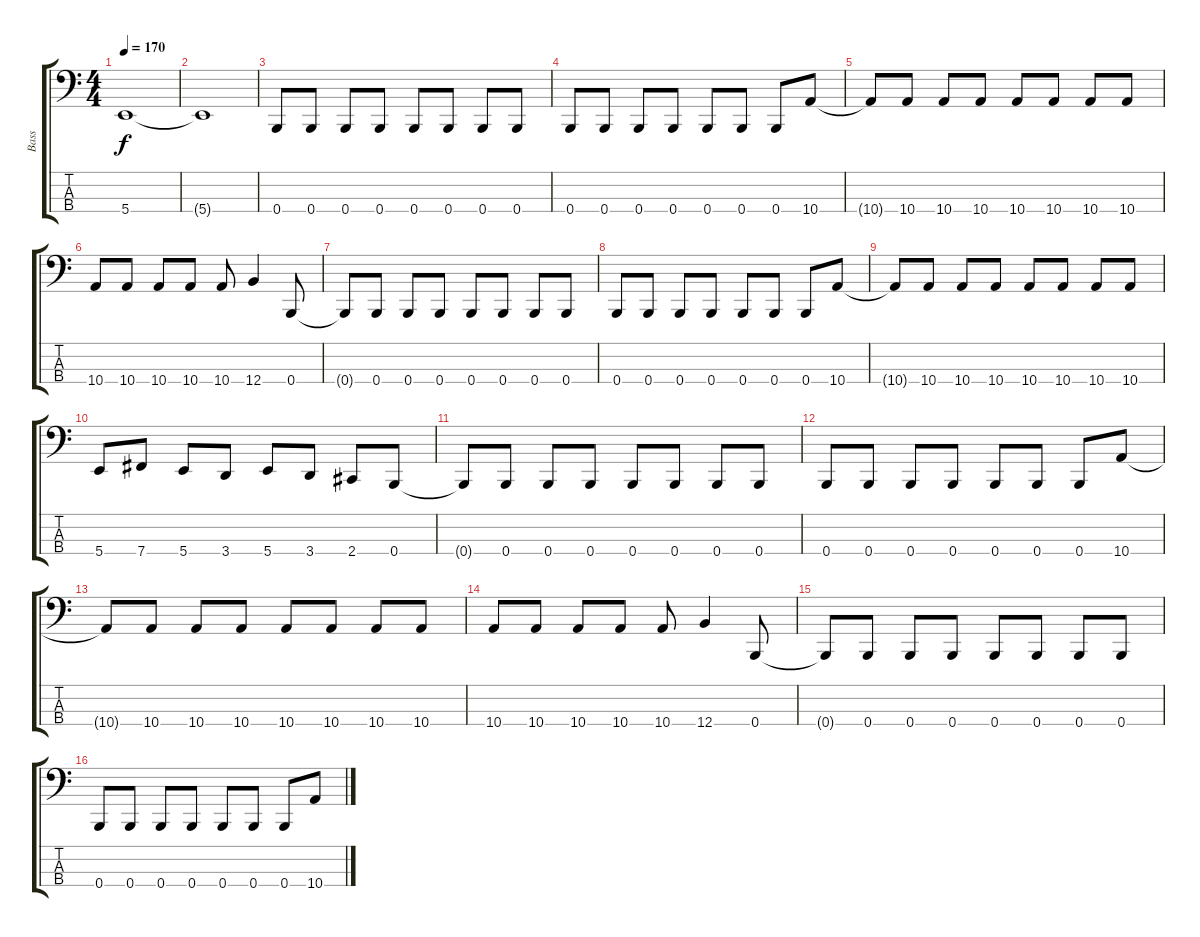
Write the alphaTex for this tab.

\track ("Bass" "Bass") {instrument electricbasspick}
\staff {score tabs}
\tuning (E2 B1 Gb1 B0) {hide}
\ts (4 4)
\tempo 170
\clef f4
\ks c
5.4{t}.1{dy f} |
5.4{t}.1 |
0.4.8 0.4.8 0.4.8 0.4.8 0.4.8 0.4.8 0.4.8 0.4.8 |
0.4.8 0.4.8 0.4.8 0.4.8 0.4.8 0.4.8 0.4.8 10.4.8 |
10.4{t}.8 10.4.8 10.4.8 10.4.8 10.4.8 10.4.8 10.4.8 10.4.8 |
10.4.8 10.4.8 10.4.8 10.4.8 10.4.8 12.4.4 0.4.8 |
0.4{t}.8 0.4.8 0.4.8 0.4.8 0.4.8 0.4.8 0.4.8 0.4.8 |
0.4.8 0.4.8 0.4.8 0.4.8 0.4.8 0.4.8 0.4.8 10.4.8 |
10.4{t}.8 10.4.8 10.4.8 10.4.8 10.4.8 10.4.8 10.4.8 10.4.8 |
5.4.8 7.4.8 5.4.8 3.4.8 5.4.8 3.4.8 2.4.8 0.4.8 |
0.4{t}.8 0.4.8 0.4.8 0.4.8 0.4.8 0.4.8 0.4.8 0.4.8 |
0.4.8 0.4.8 0.4.8 0.4.8 0.4.8 0.4.8 0.4.8 10.4.8 |
10.4{t}.8 10.4.8 10.4.8 10.4.8 10.4.8 10.4.8 10.4.8 10.4.8 |
10.4.8 10.4.8 10.4.8 10.4.8 10.4.8 12.4.4 0.4.8 |
0.4{t}.8 0.4.8 0.4.8 0.4.8 0.4.8 0.4.8 0.4.8 0.4.8 |
0.4.8 0.4.8 0.4.8 0.4.8 0.4.8 0.4.8 0.4.8 10.4.8
